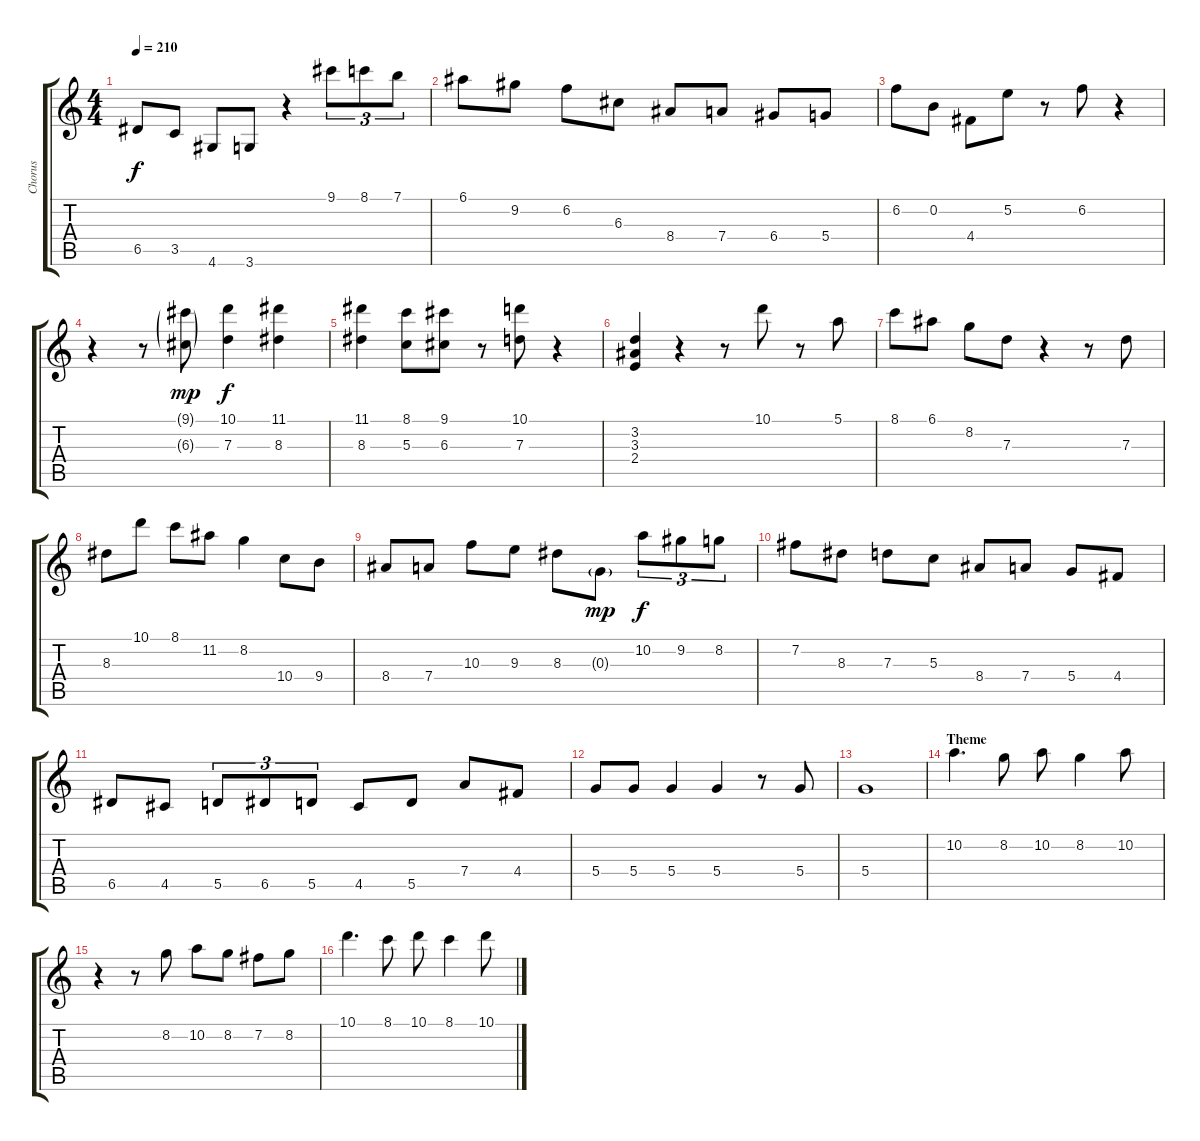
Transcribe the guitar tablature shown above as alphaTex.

\track ("Chorus" "Chorus") {instrument acousticguitarsteel}
\staff {score tabs}
\tuning (E4 B3 G3 D3 A2 E2) {hide}
\ts (4 4)
\tempo 210
\clef g2
\ks c
6.5.8{dy f} 3.5.8 4.6.8 3.6.8 r.4 9.1.8{tu (3 2)} 8.1.8{tu (3 2)} 7.1.8{tu (3 2)} |
6.1.8 9.2.8 6.2.8 6.3.8 8.4.8 7.4.8 6.4.8 5.4.8 |
6.2.8 0.2.8 4.4.8 5.2.8 r.8 6.2.8 r.4 |
r.4 r.8 (9.1{g} 6.3{g}).8{dy mp} (10.1 7.3).4{dy f} (11.1 8.3).4 |
(11.1 8.3).4 (8.1 5.3).8 (9.1 6.3).8 r.8 (10.1 7.3).8 r.4 |
(3.2 3.3 2.4).4 r.4 r.8 10.1.8 r.8 5.1.8 |
8.1.8 6.1.8 8.2.8 7.3.8 r.4 r.8 7.3.8 |
8.3.8 10.1.8 8.1.8 11.2.8 8.2.4 10.4.8 9.4.8 |
8.4.8 7.4.8 10.3.8 9.3.8 8.3.8 0.3{g}.8{dy mp} 10.2.8{tu (3 2) dy f} 9.2.8{tu (3 2)} 8.2.8{tu (3 2)} |
7.2.8 8.3.8 7.3.8 5.3.8 8.4.8 7.4.8 5.4.8 4.4.8 |
6.5.8 4.5.8 5.5.8{tu (3 2)} 6.5.8{tu (3 2)} 5.5.8{tu (3 2)} 4.5.8 5.5.8 7.4.8 4.4.8 |
5.4.8 5.4.8 5.4.4 5.4.4 r.8 5.4.8 |
5.4.1 |
\section ("" "Theme")
10.2.4{d} 8.2.8 10.2.8 8.2.4 10.2.8 |
r.4 r.8 8.2.8 10.2.8 8.2.8 7.2.8 8.2.8 |
10.1.4{d} 8.1.8 10.1.8 8.1.4 10.1.8
